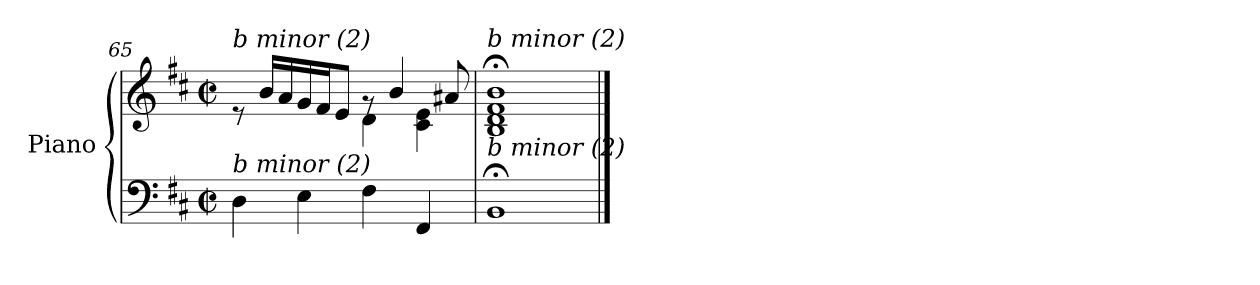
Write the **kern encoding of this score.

**kern	**kern
*part1	*part1
*staff2	*staff1
*I"Piano	*
*I'Pno	*
*clefF4	*clefG2
*k[f#c#]	*k[f#c#]
*M2/2	*M2/2
*met(c|)	*met(c|)
=65	=65
*^	*^
!	!	!LO:TX:i:t=b minor (2)	!
!LO:TX:i:t=b minor (2)	!	!	!
2ryy	4D\	8re	2ryy
.	.	16b/LL	.
.	.	16a/	.
.	4E\	16g/	.
.	.	16f#/J	.
.	.	8e/J	.
2ryy	4F#\	8rg	4d\
.	.	4b/	.
.	4FF#/	.	4c#\ 4e\
.	.	8a#X/	.
*v	*v	*	*
*	*v	*v
=66	=66
!	!LO:TX:i:t=b minor (2)
!LO:TX:i:t=b minor (2)	!
1BB;	1B;< 1d;< 1f#;< 1b;<
==	==
*-	*-
